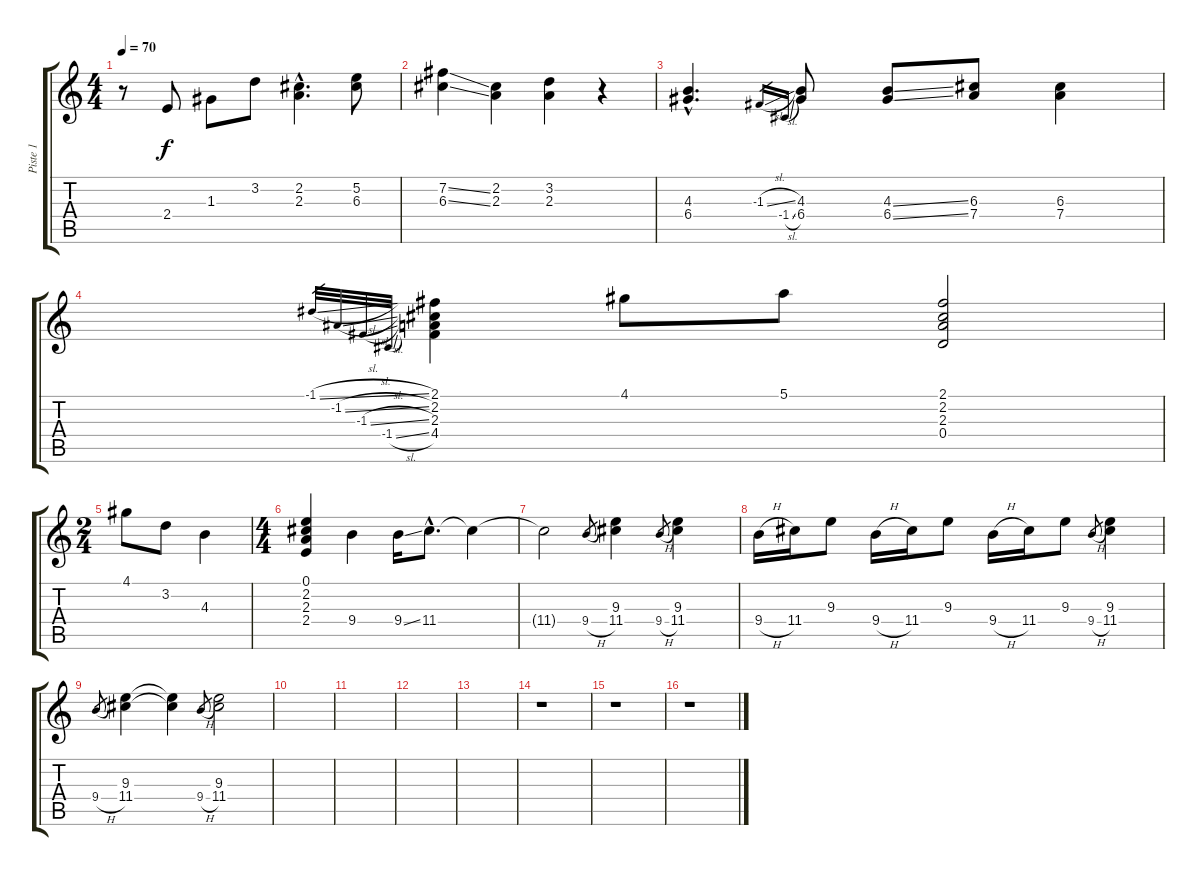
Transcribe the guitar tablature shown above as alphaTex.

\track ("Piste 1" "Piste 1") {instrument electricguitarclean}
\staff {score tabs}
\tuning (E4 B3 G3 D3 A2 E2) {hide}
\ts (4 4)
\tempo 70
\clef g2
\ks c
r.8{dy f} 2.4.8 1.3.8 3.2.8 (2.2{hac} 2.3{hac}).4{d} (5.2 6.3).8 |
(7.2{ss} 6.3{ss}).4 (2.2 2.3).4 (3.2 2.3).4 r.4 |
(4.3{hac} 6.4{hac}).4{d} -1.3{sl}.16{gr} -1.4{sl}.16{gr} (4.3 6.4).8 (4.3{ss} 6.4{ss}).8 (6.3 7.4).8 (6.3 7.4).4 |
-1.1{sl}.32{gr} -1.2{sl}.32{gr} -1.3{sl}.32{gr} -1.4{sl}.32{gr} (2.1 2.2 2.3 4.4).4 4.1.8 5.1.8 (2.1 2.2 2.3 0.4).2 |
\ts (2 4)
4.1.8 3.2.8 4.3.4 |
\ts (4 4)
(0.1 2.2 2.3 2.4).4 9.4.4 9.4{ss}.16 11.4{hac}.8{d} 11.4{t}.4 |
11.4{t}.2 9.4{h}.8{gr} (9.3 11.4).4 9.4{h}.8{gr} (9.3 11.4).4 |
9.4{h}.16 11.4.16 9.3.8 9.4{h}.16 11.4.16 9.3.8 9.4{h}.16 11.4.16 9.3.8 9.4{h}.8{gr} (9.3 11.4).4 |
9.4{h}.8{gr} (9.3 11.4).4 (9.3{t} 11.4{t}).4 9.4{h}.8{gr} (9.3 11.4).2 |
|
|
|
|
r.1 |
r.1 |
r.1
